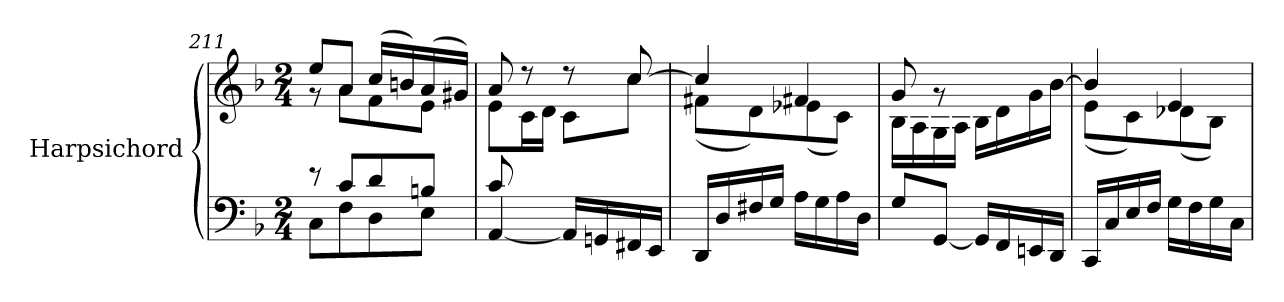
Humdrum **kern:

**kern	**kern
*part1	*part1
*staff2	*staff1
*I"Harpsichord	*
*I'Hch.	*
*clefF4	*clefG2
*k[b-]	*k[b-]
*M2/4	*M2/4
=211	=211
*^	*^
8r	8C\L	8ee/L	8r
8c/L	8F\	8a/J	8a\L
8d/	8D\	(16cc/LL	8f\
.	.	16bn/)	.
8Bn/J	8E\J	(16a/	8e\J
.	.	16g#X/JJ)	.
!!LO:LB:g=z	!!
=212	=212	=212	=212
8c/	[4AA/	8a/	8e\L
8ryy	.	8r	16c\L
.	.	.	16d\JJ
4ryy	16AA/LL]	8r	8c\L
.	16GGn/	.	.
.	16FF#X/	[8cc/	8cc\J
.	16EE/JJ	.	.
*v	*v	*	*
=213	=213	=213
16DD/LL	4cc/]	(8f#X\L
16D/	.	.
16F#X/	.	8d\)
16G/JJ	.	.
16A\LL	4f#X/	(8e-X\
16G\	.	.
16A\	.	8c\J)
16D\JJ	.	.
=214	=214	=214
8G/L	8g/	16B-\LL
.	.	16A\
[8GG/J	8rg	16G\
.	.	16A\JJ
16GG/LL]	4ryy	16B-\LL
16FF/	.	16d\
16EEn/	.	16g\
16DD/JJ	.	[16b-\JJ
=215	=215	=215
16CC/LL	4b-/]	(8e\L
16C/	.	.
16E/	.	8c\)
16F/JJ	.	.
16G\LL	4e/	(8d-X\
16F\	.	.
16G\	.	8B-\J)
16C\JJ	.	.
*	*v	*v
=	=
*-	*-
